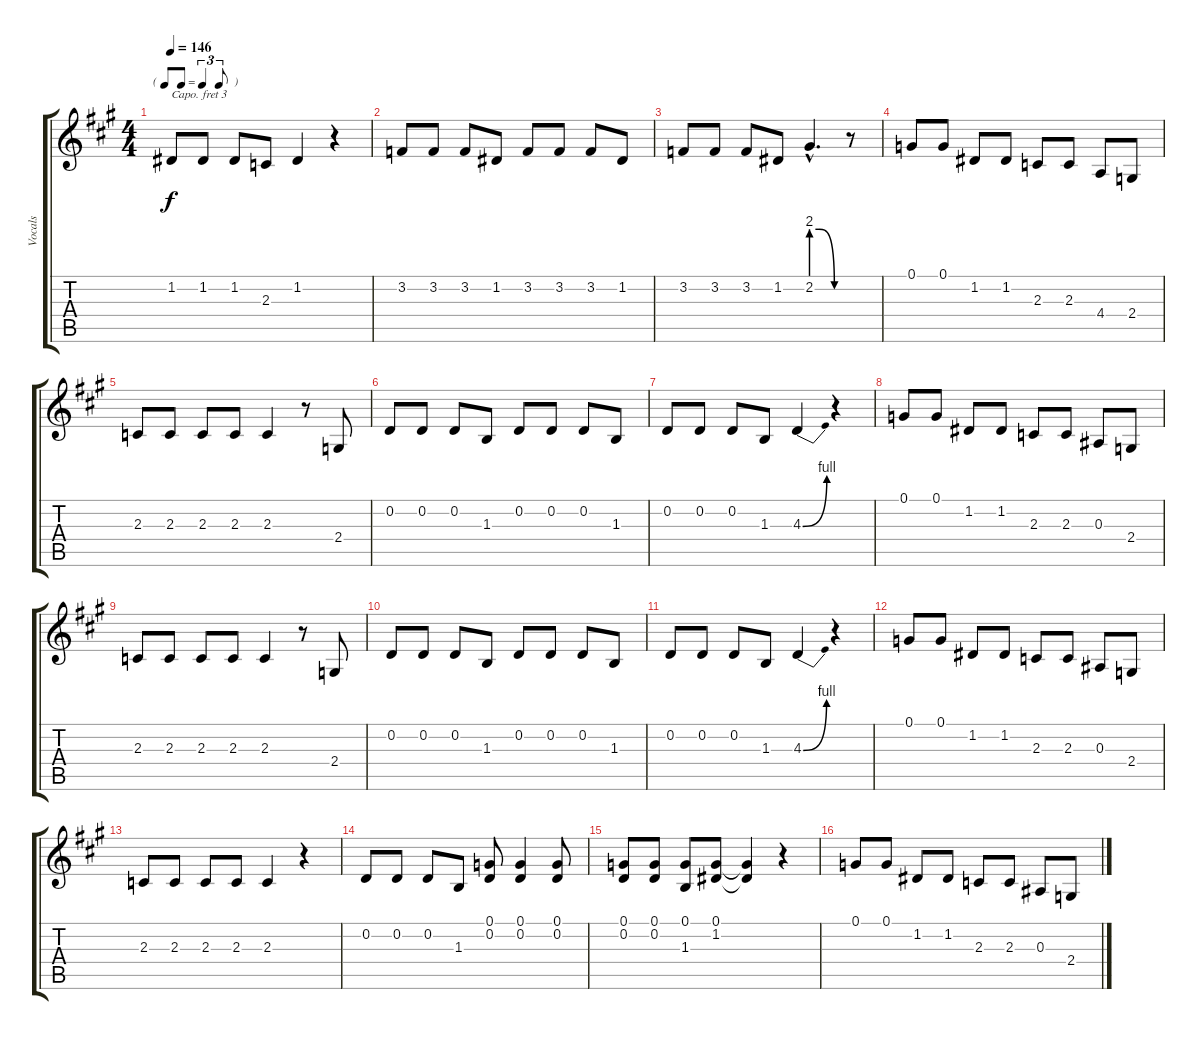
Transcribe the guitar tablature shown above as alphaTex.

\track ("Vocals" "Vocals") {instrument clarinet}
\staff {score tabs}
\capo 3
\tuning (E4 B3 G3 D3 A2 E2) {hide}
\ts (4 4)
\tf triplet8th
\tempo 146
\clef g2
\ks a
1.2.8{dy f} 1.2.8 1.2.8 2.3.8 1.2.4 r.4 |
3.2.8 3.2.8 3.2.8 1.2.8 3.2.8 3.2.8 3.2.8 1.2.8 |
3.2.8 3.2.8 3.2.8 1.2.8 2.2{be (custom 0 8 15 8 45 0 60 0) hac}.4{d} r.8 |
0.1.8 0.1.8 1.2.8 1.2.8 2.3.8 2.3.8 4.4.8 2.4.8 |
2.3.8 2.3.8 2.3.8 2.3.8 2.3.4 r.8 2.4.8 |
0.2.8 0.2.8 0.2.8 1.3.8 0.2.8 0.2.8 0.2.8 1.3.8 |
0.2.8 0.2.8 0.2.8 1.3.8 4.3{be (bend 0 0 60 4)}.4 r.4 |
0.1.8 0.1.8 1.2.8 1.2.8 2.3.8 2.3.8 0.3.8 2.4.8 |
2.3.8 2.3.8 2.3.8 2.3.8 2.3.4 r.8 2.4.8 |
0.2.8 0.2.8 0.2.8 1.3.8 0.2.8 0.2.8 0.2.8 1.3.8 |
0.2.8 0.2.8 0.2.8 1.3.8 4.3{be (bend 0 0 60 4)}.4 r.4 |
0.1.8 0.1.8 1.2.8 1.2.8 2.3.8 2.3.8 0.3.8 2.4.8 |
2.3.8 2.3.8 2.3.8 2.3.8 2.3.4 r.4 |
0.2.8 0.2.8 0.2.8 1.3.8 (0.1 0.2).8 (0.1 0.2).4 (0.1 0.2).8 |
(0.1 0.2).8 (0.1 0.2).8 (0.1 1.3).8 (0.1 1.2).8 (0.1{t} 1.2{t}).4 r.4 |
0.1.8 0.1.8 1.2.8 1.2.8 2.3.8 2.3.8 0.3.8 2.4.8
